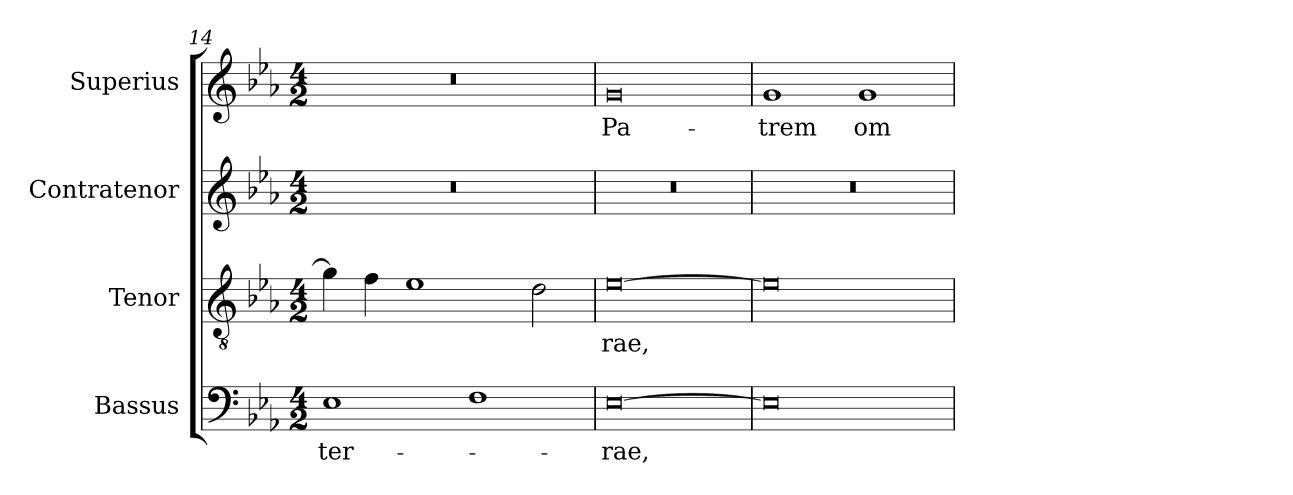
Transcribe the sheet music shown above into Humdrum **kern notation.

**kern	**text	**kern	**text	**kern	**kern	**text
*part4	*part4	*part3	*part3	*part2	*part1	*part1
*staff4	*staff4	*staff3	*staff3	*staff2	*staff1	*staff1
*I"Bassus	*	*I"Tenor	*	*I"Contratenor	*I"Superius	*
*I'B.	*	*I'T.	*	*	*	*
!!LO:LB:g=z
*clefF4	*	*clefGv2	*	*clefG2	*clefG2	*
*	*	*ITrd7c12	*	*ITrd7c12	*	*
*k[b-e-a-]	*	*k[b-e-a-]	*	*k[b-e-a-]	*k[b-e-a-]	*
*E-:	*	*E-:	*	*E-:	*E-:	*
*M4/2	*	*M4/2	*	*M4/2	*M4/2	*
=14	=14	=14	=14	=14	=14	=14
!	!LO:LY:b:color=#000000	!	!	!LO:N:vis=1	!LO:N:vis=1	!
1E-i	ter-	4Gi\]	.	0r	0r	.
.	.	4Fi\	.	.	.	.
.	.	1E-i	.	.	.	.
1Fi	.	.	.	.	.	.
.	.	2Di\	.	.	.	.
=15	=15	=15	=15	=15	=15	=15
!	!LO:LY:b:color=#000000	!	!	!	!	!
!	!	!	!LO:LY:b:color=#000000	!LO:N:vis=1	!	!
!	!	!	!	!	!	!LO:LY:b:color=#000000
[>0E-i	-rae,	[>0E-i	-rae,	0r	0gi	Pa-
=16	=16	=16	=16	=16	=16	=16
!	!	!	!	!LO:N:vis=1	!	!
!	!	!	!	!	!	!LO:LY:b:color=#000000
0E-i]	.	0E-i]	.	0r	1gi	-trem
!	!	!	!	!	!	!LO:LY:b:color=#000000
.	.	.	.	.	1gi	om-
=	=	=	=	=	=	=
*-	*-	*-	*-	*-	*-	*-
